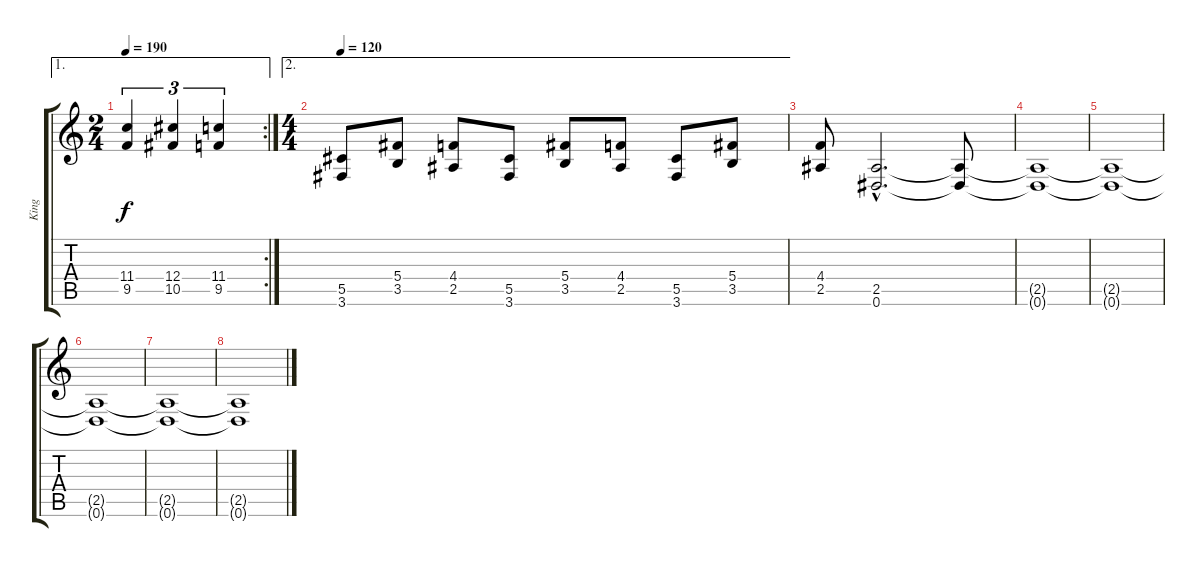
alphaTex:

\track ("King" "King") {instrument distortionguitar}
\staff {score tabs}
\tuning (Eb4 Bb3 Gb3 Db3 Ab2 Eb2) {hide}
\ae 1
\rc 2
\ts (2 4)
\tempo 190
\clef g2
\ks c
(11.4 9.5).4{tu (3 2) dy f} (12.4 10.5).4{tu (3 2)} (11.4 9.5).4{tu (3 2)} |
\ae 2
\ts (4 4)
\tempo 120
(5.5 3.6).8 (5.4 3.5).8 (4.4 2.5).8 (5.5 3.6).8 (5.4 3.5).8 (4.4 2.5).8 (5.5 3.6).8 (5.4 3.5).8 |
(4.4 2.5).8 (2.5{hac} 0.6{hac}).2{d} (2.5{t} 0.6{t}).8 |
(2.5{t} 0.6{t}).1 |
(2.5{t} 0.6{t}).1 |
(2.5{t} 0.6{t}).1 |
(2.5{t} 0.6{t}).1 |
(2.5{t} 0.6{t}).1
